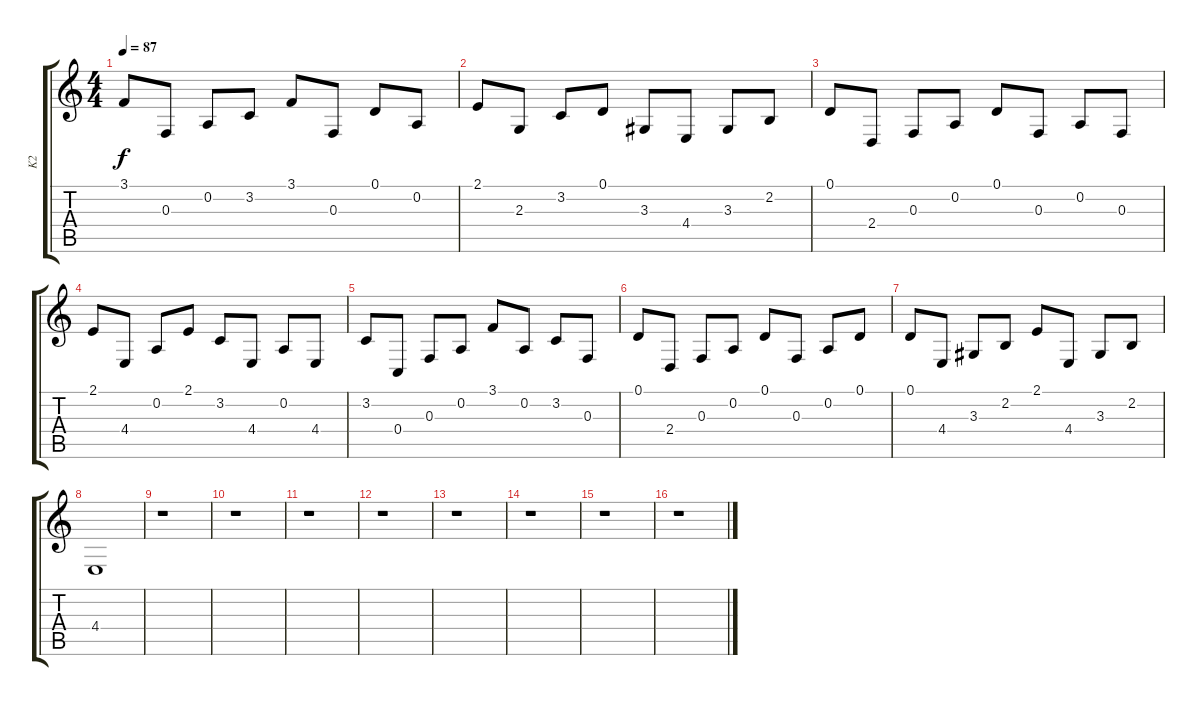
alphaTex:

\track ("K2" "K2") {instrument koto}
\staff {score tabs}
\tuning (D4 A3 F3 C3 G2 D2) {hide}
\ts (4 4)
\tempo 87
\clef g2
\ks c
3.1.8{dy f} 0.3.8 0.2.8 3.2.8 3.1.8 0.3.8 0.1.8 0.2.8 |
2.1.8 2.3.8 3.2.8 0.1.8 3.3.8 4.4.8 3.3.8 2.2.8 |
0.1.8 2.4.8 0.3.8 0.2.8 0.1.8 0.3.8 0.2.8 0.3.8 |
2.1.8 4.4.8 0.2.8 2.1.8 3.2.8 4.4.8 0.2.8 4.4.8 |
3.2.8 0.4.8 0.3.8 0.2.8 3.1.8 0.2.8 3.2.8 0.3.8 |
0.1.8 2.4.8 0.3.8 0.2.8 0.1.8 0.3.8 0.2.8 0.1.8 |
0.1.8 4.4.8 3.3.8 2.2.8 2.1.8 4.4.8 3.3.8 2.2.8 |
4.4.1 |
r.1 |
r.1 |
r.1 |
r.1 |
r.1 |
r.1 |
r.1 |
r.1
